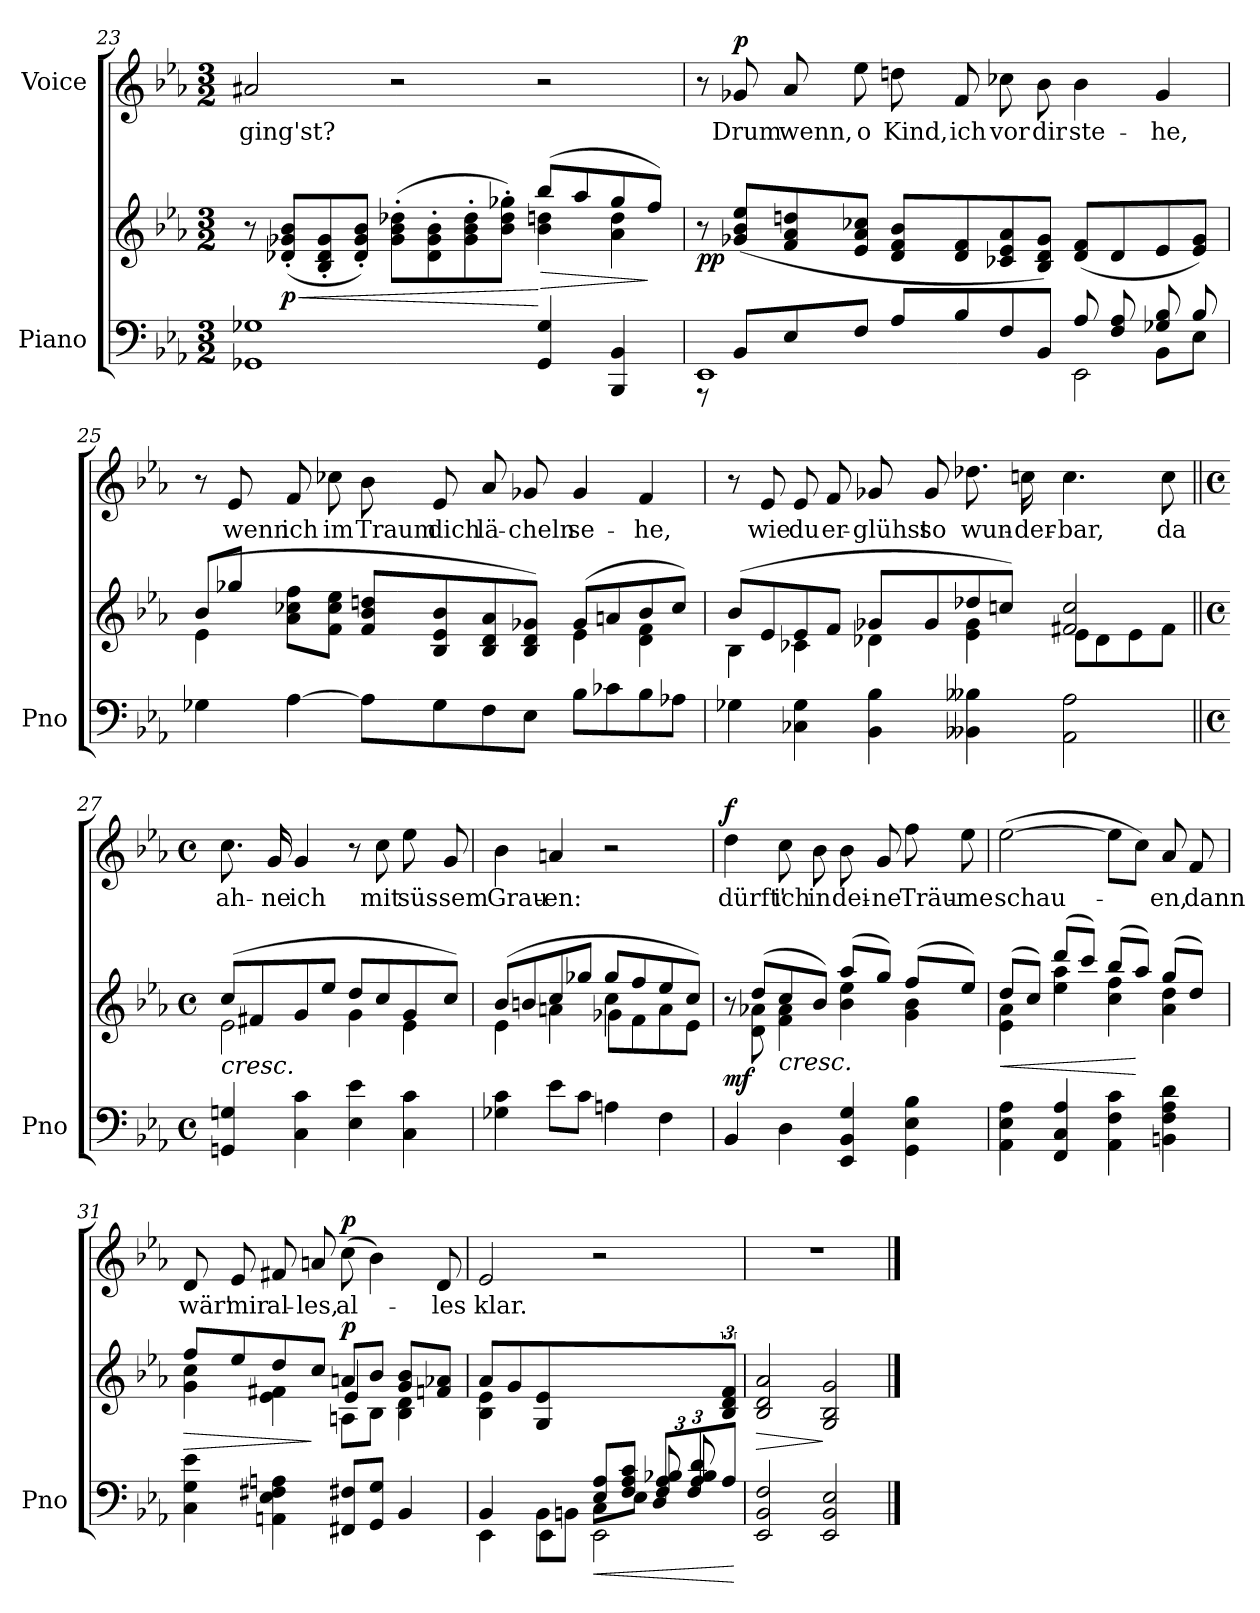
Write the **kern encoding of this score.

**kern	**kern	**dynam	**kern	**text	**dynam
*part2	*part2	*part2	*part1	*part1	*part1
*staff3	*staff2	*staff2/3	*staff1	*staff1	*staff1
*I"Piano	*	*	*I"Voice	*	*
*I'Pno	*	*	*	*	*
*clefF4	*clefG2	*	*clefG2	*	*
*k[b-e-a-]	*k[b-e-a-]	*	*k[b-e-a-]	*	*
*M3/2	*M3/2	*	*M3/2	*	*
=23	=23	=23	=23	=23	=23
*	*^	*	*	*	*
!	!	!	!	!	!LO:LY:b	!
1GG-X 1G-X	8r	1ryy	.	2a#X/	-ging'st?	.
!	!	!	!LO:HP:b	!	!	!
!	!	!	!LO:DY:n=1:b	!	!	!
.	(<8d-X/'< 8g-X/'< 8b-/'<L	.	< p	.	.	.
.	8B-/'< 8d-/'< 8g-/'<	.	.	.	.	.
.	8d-/'< 8g-/'< 8b-/'<J)	.	.	.	.	.
.	(>8g-\'> 8b-\'> 8dd-X\'>L	.	.	2r	.	.
.	8d-\'> 8g-\'> 8b-\'>	.	.	.	.	.
.	8g-\'> 8b-\'> 8dd-\'>	.	.	.	.	.
.	8b-\'> 8dd-\'> 8gg-X\'>J)	.	.	.	.	.
!	!	!	!LO:HP:n=1:b	!	!	!
4GG-/ 4G-/	(8bb-/L	4b-\ 4ddn\	[ >	2r	.	.
.	8aa-/	.	.	.	.	.
4BBB-/ 4BB-/	8gg-/	4a-\ 4dd\	.	.	.	.
.	8ff/J)	.	]	.	.	.
*	*v	*v	*	*	*	*
!!LO:PB:g=z
=24	=24	=24	=24	=24	=24
*^	*	*	*	*	*
*	*^	*	*	*	*	*
!	!	!	!	!LO:DY:b	!	!	!
1EE-	1ryy	8r	8r	pp	8r	.	.
!	!	!	!	!	!	!LO:LY:b	!LO:DY:a
.	.	8BB-/L	(>8g-X/ 8b-/ 8ee-/L	.	8g-X/	Drum	p
!	!	!	!	!	!	!LO:LY:b	!
.	.	8E-/	8f/ 8a-/ 8ddn/	.	8a-/	wenn,	.
!	!	!	!	!	!	!LO:LY:b	!
.	.	8F/J	8e-/ 8a-/ 8cc-X/J	.	8ee-\	o	.
!	!	!	!	!	!	!LO:LY:b	!
.	.	8A-/L	8d/ 8f/ 8b-/L	.	8ddn\	Kind,	.
!	!	!	!	!	!	!LO:LY:b	!
.	.	8B-/	8d/ 8f/	.	8f/	ich	.
!	!	!	!	!	!	!LO:LY:b	!
.	.	8F/	8c-X/ 8e-/ 8a-/	.	8cc-X\	vor	.
!	!	!	!	!	!	!LO:LY:b	!
.	.	8BB-/J	8B-/ 8d/ 8g-/J)	.	8b-\	dir	.
!	!	!	!	!	!	!LO:LY:b	!
8A-/	2EE-\	4ryy	(>8d/ 8f/L	.	4b-\	ste-	.
8F/ 8A-/	.	.	8d/	.	.	.	.
!	!	!	!	!	!	!LO:LY:b	!
8G-X/ 8B-/	.	8BB-\L	8e-/	.	4g-/	-he,	.
8B-/	.	8E-\J	8e-/ 8g-/J)	.	.	.	.
*v	*v	*v	*	*	*	*	*
=25	=25	=25	=25	=25	=25
*	*^	*	*	*	*
4G-X\	(8b-/L	4e-\	.	8r	.	.
!	!	!	!	!	!LO:LY:b	!
.	8gg-X/J	.	.	8e-/	wenn	.
!	!	!	!	!	!LO:LY:b	!
[4A-\	8a-\ 8cc-X\ 8ff\L	2.ryy	.	8f/	ich	.
!	!	!	!	!	!LO:LY:b	!
.	8f\ 8cc-\ 8ee-\J	.	.	8cc-X\	im	.
!	!	!	!	!	!LO:LY:b	!
8A-\L]	8f/ 8b-/ 8ddn/L	.	.	8b-\	Traum	.
!	!	!	!	!	!LO:LY:b	!
8G-\	8B-/ 8e-/ 8b-/	.	.	8e-/	dich	.
!	!	!	!	!	!LO:LY:b	!
8F\	8B-/ 8d/ 8a-/	.	.	8a-/	lä-	.
!	!	!	!	!	!LO:LY:b	!
8E-\J	8B-/ 8d/ 8g-X/J)	.	.	8g-X/	-cheln	.
!	!	!	!	!	!LO:LY:b	!
8B-\L	(8g-/L	4e-\	.	4g-/	se-	.
8c-X\	8an/	.	.	.	.	.
!	!	!	!	!	!LO:LY:b	!
8B-\	8b-/	4d\ 4f\	.	4f/	-he,	.
8A-X\J	8cc-/J)	.	.	.	.	.
!!LO:LB:g=z
=26	=26	=26	=26	=26	=26	=26
4G-X\	(8b-/L	4B-\	.	8r	.	.
!	!	!	!	!	!LO:LY:b	!
.	8e-/	.	.	8e-/	wie	.
!	!	!	!	!	!LO:LY:b	!
4C-X\ 4G-\	8e-/	4c-X\	.	8e-/	du	.
!	!	!	!	!	!LO:LY:b	!
.	8f/J	.	.	8f/	er-	.
!	!	!	!	!	!LO:LY:b	!
4BB-\ 4B-\	8g-X/L	4d-X\	.	8g-X/	-glühst	.
!	!	!	!	!	!LO:LY:b	!
.	8g-/	.	.	8g-/	so	.
!	!	!	!	!	!LO:LY:b	!
4BB--X\ 4B--X\	8dd-X/	4e-\ 4g-\	.	8.dd-X\	wun-	.
.	8ccn/J)	.	.	.	.	.
!	!	!	!	!	!LO:LY:b	!
.	.	.	.	16ccn\	-der-	.
!	!	!	!	!	!LO:LY:b	!
2AA-\ 2A-\	2f#X/ 2cc/	8e-\L	.	4.cc\	-bar,	.
.	.	8d-\	.	.	.	.
.	.	8e-\	.	.	.	.
!	!	!	!	!	!LO:LY:b	!
.	.	8f#\J	.	8cc\	da	.
=27||	=27||	=27||	=27||	=27||	=27||	=27||
*M4/4	*M4/4	*	*	*M4/4	*	*
*met(c)	*met(c)	*	*	*met(c)	*	*
!LO:TX:a:i:t=cresc.	!	!	!	!	!	!
!	!	!	!	!	!LO:LY:b	!
4GGn/ 4Gn/	(8cc/L	2e-\	.	8.cc\	ah-	.
.	8f#X/	.	.	.	.	.
!	!	!	!	!	!LO:LY:b	!
.	.	.	.	16g/	-ne	.
!	!	!	!	!	!LO:LY:b	!
4C\ 4c\	8g/	.	.	4g/	ich	.
.	8ee-/J	.	.	.	.	.
4E-\ 4e-\	8dd/L	4g\	.	8r	.	.
!	!	!	!	!	!LO:LY:b	!
.	8cc/	.	.	8cc\	mit	.
!	!	!	!	!	!LO:LY:b	!
4C\ 4c\	8g/	4e-\	.	8ee-\	süs-	.
!	!	!	!	!	!LO:LY:b	!
.	8cc/J)	.	.	8g/	-sem	.
!!LO:LB:g=z
=28	=28	=28	=28	=28	=28	=28
*	*	*^	*	*	*	*
!	!	!	!	!	!	!LO:LY:b	!
4G-X\ 4c\	(8b-/L	4e-\	2ryy	.	4b-\	Grau-	.
.	8bn/	.	.	.	.	.	.
!	!	!	!	!	!	!LO:LY:b	!
8e-\L	8cc/	4an\	.	.	4an/	-en:	.
8c\J	8gg-X/J	.	.	.	.	.	.
4An\	8gg-/L	4cc\	8g-X\L	.	2r	.	.
.	8ff/	.	8f\	.	.	.	.
4F\	8ee-/	4ryy	8a\	.	.	.	.
.	8cc/J)	.	8e-\J	.	.	.	.
=29	=29	=29	=29	=29	=29	=29	=29
!	!	!	!	!LO:DY:b	!	!LO:LY:b	!LO:DY:a
*	*	*v	*v	*	*	*	*
4BB-/	8r	8ryy	mf	4dd\	dürft'	f
.	(8dd/L	8d\ 8a-X\	.	.	.	.
!	!LO:TX:b:i:t=cresc.	!	!	!	!	!
!	!	!	!	!	!LO:LY:b	!
4D\	8cc/	4f\ 4a-\	.	8cc\	ich	.
!	!	!	!	!	!LO:LY:b	!
.	8b-/J)	.	.	8b-\	in	.
!	!	!	!	!	!LO:LY:b	!
4EE-/ 4BB-/ 4G/	(8aa-/L	4b-\ 4ee-\	.	8b-\	dei-	.
!	!	!	!	!	!LO:LY:b	!
.	8gg/J)	.	.	8g/	-ne	.
!	!	!	!	!	!LO:LY:b	!
4GG\ 4E-\ 4B-\	(8ff/L	4g\ 4b-\	.	8ff\	Träu-	.
!	!	!	!	!	!LO:LY:b	!
.	8ee-/J)	.	.	8ee-\	-me	.
=30	=30	=30	=30	=30	=30	=30
!	!	!	!LO:HP:b	!	!LO:LY:b	!
4AA-\ 4E-\ 4A-\	(8dd/L	4e-\ 4a-\	<	([2ee-\	schau-	.
.	8cc/J)	.	.	.	.	.
4FF/ 4C/ 4A-/	(8ddd/L	4ee-\ 4aa-\	.	.	.	.
.	8ccc/J)	.	.	.	.	.
4AA-\ 4F\ 4c\	(8bb-/L	4cc\ 4ff\	.	8ee-\L]	.	.
.	8aa-/J)	.	[	8cc\J)	.	.
!	!	!	!	!	!LO:LY:b	!
4BBn\ 4F\ 4A-\ 4d\	(8gg/L	4a-\ 4dd\	.	8a-/	-en,	.
!	!	!	!	!	!LO:LY:b	!
.	8dd/J)	.	.	8f/	dann	.
*	*v	*v	*	*	*	*
!!LO:LB:g=z
=31	=31	=31	=31	=31	=31
!	!	!LO:HP:b	!	!LO:LY:b	!
*	*^	*	*	*	*
*	*	*^	*	*	*	*
4C\ 4G\ 4e-\	8ff/L	4g\ 4cc\	2ryy	>	8d/	wär'	.
!	!	!	!	!	!	!LO:LY:b	!
.	8ee-/	.	.	.	8e-/	mir	.
!	!	!	!	!	!	!LO:LY:b	!
4AAn\ 4E-\ 4F#X\ 4An\	8dd/	4e-\ 4f#X\	.	.	8f#X/	al-	.
!	!	!	!	!	!	!LO:LY:b	!
.	8cc/J	.	.	]	8an/	-les,	.
!	!	!	!	!LO:DY:a	!	!LO:LY:b	!LO:DY:a
8FF#X/ 8F#X/L	8an/L	8An\L	4e-/	p	(8cc\	al-	p
8GG/ 8G/J	8b-/J	8B-\J	.	.	4b-\)	.	.
4BB-/	8g/ 8b-/L	4B-\ 4d\	4ryy	.	.	.	.
!	!	!	!	!	!	!LO:LY:b	!
.	8fn/ 8a-X/J	.	.	.	8d/	-les	.
*	*	*v	*v	*	*	*	*
=32	=32	=32	=32	=32	=32	=32
*^	*	*	*	*	*	*
*	*^	*	*	*	*	*	*
!	!	!	!	!	!	!	!LO:LY:b	!
4.ryy	4BB-/	4EE-\	8a-/L	4B-\ 4e-\	.	2e-/	klar.	.
.	.	.	8g/	.	.	.	.	.
.	8BB-\L	4EE-\	8G/ 8e-/	2.ryy	.	.	.	.
8E-/ 8G/J	8BBn\J	.	24%13ryy	.	.	.	.	.
!	!	!	!	!	!LO:HP:b=2	!	!	!
8E-/ 8A-/L	8C\L	2EE-\	.	.	<	2r	.	.
8F/ 8A-/ 8c/J	8E-\J	.	.	.	.	.	.	.
*Xbrackettup	*brackettup	*	*	*	*	*	*	*
12F/ 12A-/ 12B-X/L	12D/L	.	.	.	.	.	.	.
12A-/ 12B-/ 12d/	12F/	.	.	.	.	.	.	.
12ryy	12A-/J	.	12B-/ 12d/ 12f/J	.	.	.	.	.
*v	*v	*v	*	*	*	*	*	*
*	*v	*v	*	*	*	*
.	.	[	.	.	.
=33	=33	=33	=33	=33	=33
!	!	!LO:HP:b	!	!	!
2EE-/ 2BB-/ 2F/	2B-/ 2d/ 2a-/	>	1r	.	.
2EE-/ 2BB-/ 2E-/	2G/ 2B-/ 2g/	]	.	.	.
==	==	==	==	==	==
*-	*-	*-	*-	*-	*-
